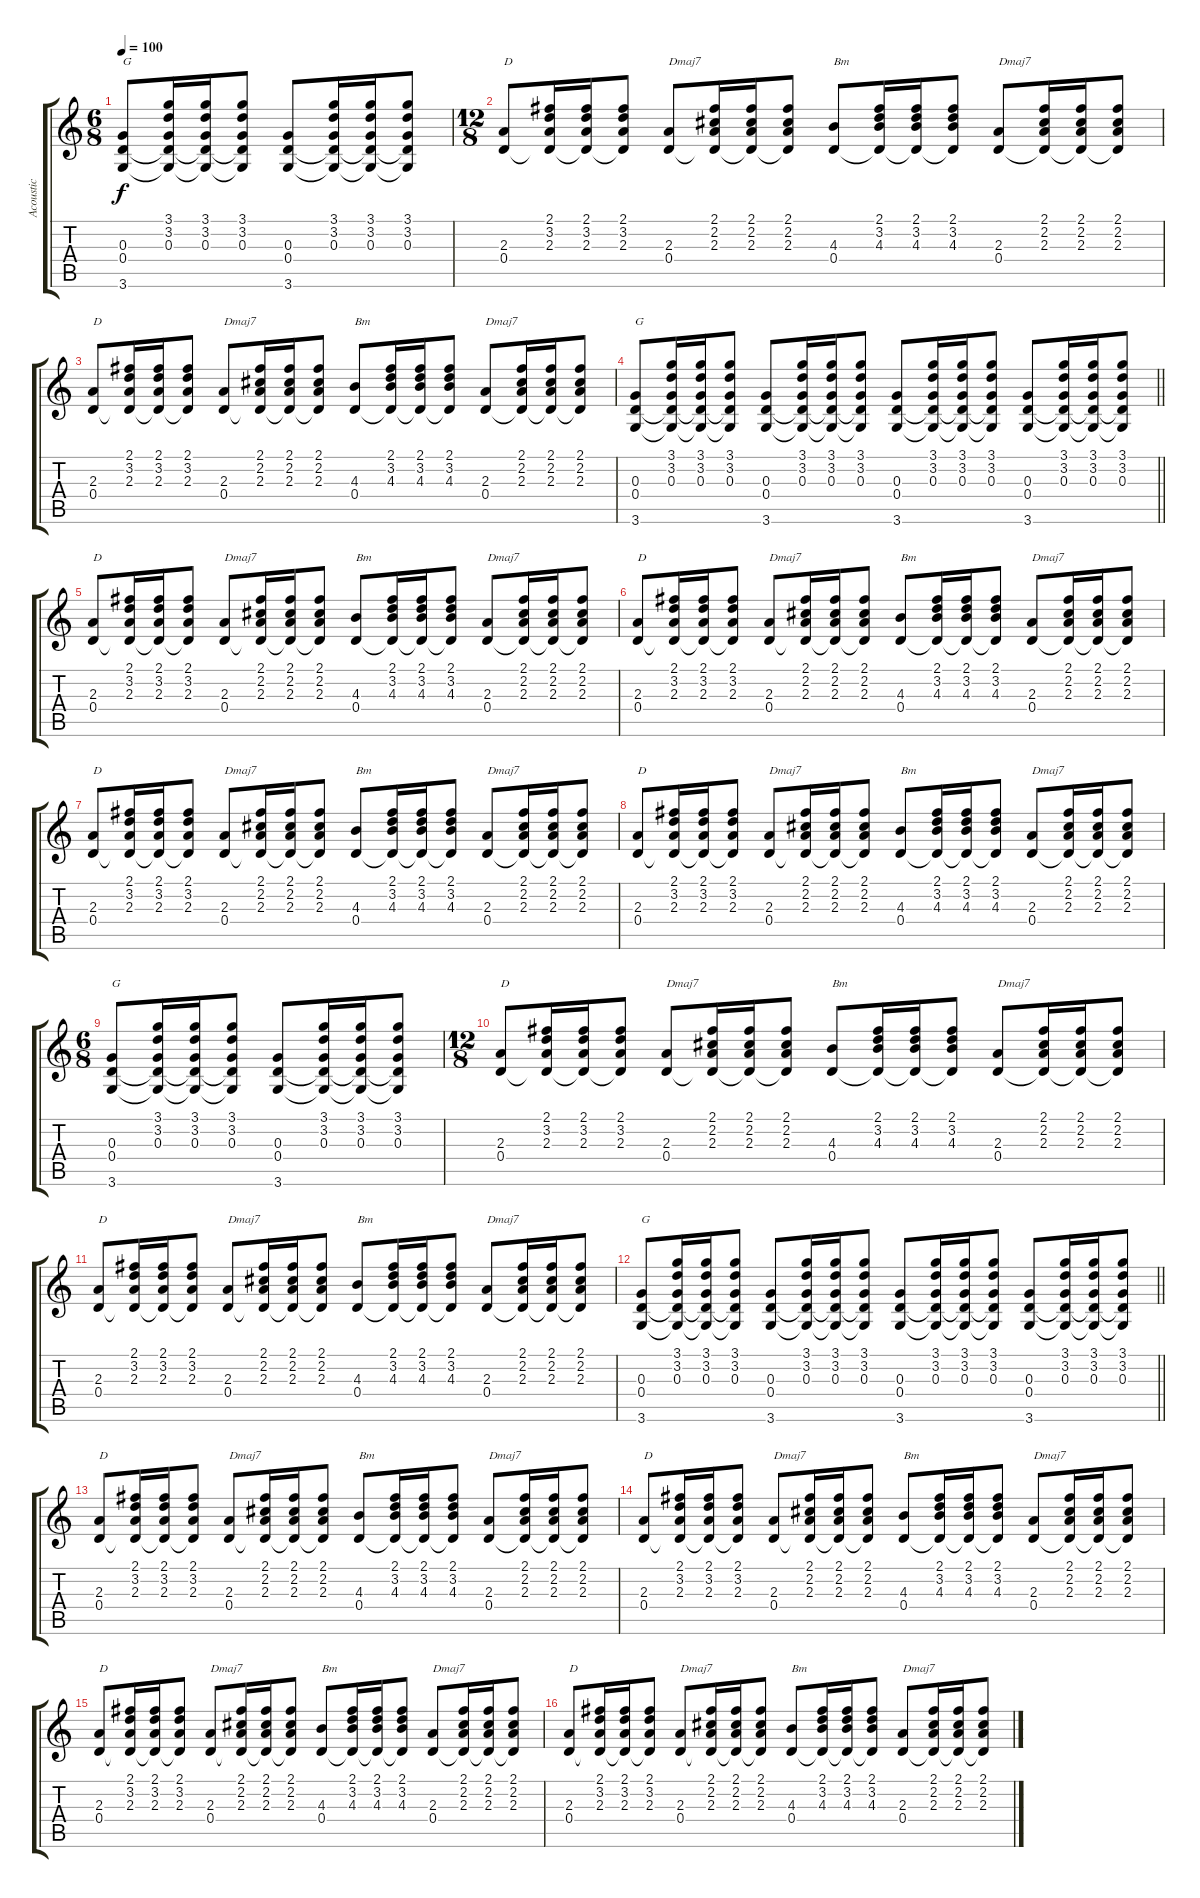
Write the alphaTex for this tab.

\track ("Acoustic" "Acoustic") {instrument acousticguitarsteel}
\staff {score tabs}
\tuning (E4 B3 G3 D3 A2 E2) {hide}
\ts (6 8)
\tempo 100
\clef g2
\ks c
(0.3 0.4 3.6).8{txt "G" dy f} (3.1 3.2 0.3 0.4{t} 3.6{t}).16 (3.1 3.2 0.3 0.4{t} 3.6{t}).16 (3.1 3.2 0.3 0.4{t} 3.6{t}).8 (0.3 0.4 3.6).8 (3.1 3.2 0.3 0.4{t} 3.6{t}).16 (3.1 3.2 0.3 0.4{t} 3.6{t}).16 (3.1 3.2 0.3 0.4{t} 3.6{t}).8 |
\ts (12 8)
(2.3 0.4).8{txt "D"} (2.1 3.2 2.3 0.4{t}).16 (2.1 3.2 2.3 0.4{t}).16 (2.1 3.2 2.3 0.4{t}).8 (2.3 0.4).8{txt "Dmaj7"} (2.1 2.2 2.3 0.4{t}).16 (2.1 2.2 2.3 0.4{t}).16 (2.1 2.2 2.3 0.4{t}).8 (4.3 0.4).8{txt "Bm"} (2.1 3.2 4.3 0.4{t}).16 (2.1 3.2 4.3 0.4{t}).16 (2.1 3.2 4.3 0.4{t}).8 (2.3 0.4).8{txt "Dmaj7"} (2.1 2.2 2.3 0.4{t}).16 (2.1 2.2 2.3 0.4{t}).16 (2.1 2.2 2.3 0.4{t}).8 |
(2.3 0.4).8{txt "D"} (2.1 3.2 2.3 0.4{t}).16 (2.1 3.2 2.3 0.4{t}).16 (2.1 3.2 2.3 0.4{t}).8 (2.3 0.4).8{txt "Dmaj7"} (2.1 2.2 2.3 0.4{t}).16 (2.1 2.2 2.3 0.4{t}).16 (2.1 2.2 2.3 0.4{t}).8 (4.3 0.4).8{txt "Bm"} (2.1 3.2 4.3 0.4{t}).16 (2.1 3.2 4.3 0.4{t}).16 (2.1 3.2 4.3 0.4{t}).8 (2.3 0.4).8{txt "Dmaj7"} (2.1 2.2 2.3 0.4{t}).16 (2.1 2.2 2.3 0.4{t}).16 (2.1 2.2 2.3 0.4{t}).8 |
\barLineRight lightlight
(0.3 0.4 3.6).8{txt "G"} (3.1 3.2 0.3 0.4{t} 3.6{t}).16 (3.1 3.2 0.3 0.4{t} 3.6{t}).16 (3.1 3.2 0.3 0.4{t} 3.6{t}).8 (0.3 0.4 3.6).8 (3.1 3.2 0.3 0.4{t} 3.6{t}).16 (3.1 3.2 0.3 0.4{t} 3.6{t}).16 (3.1 3.2 0.3 0.4{t} 3.6{t}).8 (0.3 0.4 3.6).8 (3.1 3.2 0.3 0.4{t} 3.6{t}).16 (3.1 3.2 0.3 0.4{t} 3.6{t}).16 (3.1 3.2 0.3 0.4{t} 3.6{t}).8 (0.3 0.4 3.6).8 (3.1 3.2 0.3 0.4{t} 3.6{t}).16 (3.1 3.2 0.3 0.4{t} 3.6{t}).16 (3.1 3.2 0.3 0.4{t} 3.6{t}).8 |
(2.3 0.4).8{txt "D"} (2.1 3.2 2.3 0.4{t}).16 (2.1 3.2 2.3 0.4{t}).16 (2.1 3.2 2.3 0.4{t}).8 (2.3 0.4).8{txt "Dmaj7"} (2.1 2.2 2.3 0.4{t}).16 (2.1 2.2 2.3 0.4{t}).16 (2.1 2.2 2.3 0.4{t}).8 (4.3 0.4).8{txt "Bm"} (2.1 3.2 4.3 0.4{t}).16 (2.1 3.2 4.3 0.4{t}).16 (2.1 3.2 4.3 0.4{t}).8 (2.3 0.4).8{txt "Dmaj7"} (2.1 2.2 2.3 0.4{t}).16 (2.1 2.2 2.3 0.4{t}).16 (2.1 2.2 2.3 0.4{t}).8 |
(2.3 0.4).8{txt "D"} (2.1 3.2 2.3 0.4{t}).16 (2.1 3.2 2.3 0.4{t}).16 (2.1 3.2 2.3 0.4{t}).8 (2.3 0.4).8{txt "Dmaj7"} (2.1 2.2 2.3 0.4{t}).16 (2.1 2.2 2.3 0.4{t}).16 (2.1 2.2 2.3 0.4{t}).8 (4.3 0.4).8{txt "Bm"} (2.1 3.2 4.3 0.4{t}).16 (2.1 3.2 4.3 0.4{t}).16 (2.1 3.2 4.3 0.4{t}).8 (2.3 0.4).8{txt "Dmaj7"} (2.1 2.2 2.3 0.4{t}).16 (2.1 2.2 2.3 0.4{t}).16 (2.1 2.2 2.3 0.4{t}).8 |
(2.3 0.4).8{txt "D"} (2.1 3.2 2.3 0.4{t}).16 (2.1 3.2 2.3 0.4{t}).16 (2.1 3.2 2.3 0.4{t}).8 (2.3 0.4).8{txt "Dmaj7"} (2.1 2.2 2.3 0.4{t}).16 (2.1 2.2 2.3 0.4{t}).16 (2.1 2.2 2.3 0.4{t}).8 (4.3 0.4).8{txt "Bm"} (2.1 3.2 4.3 0.4{t}).16 (2.1 3.2 4.3 0.4{t}).16 (2.1 3.2 4.3 0.4{t}).8 (2.3 0.4).8{txt "Dmaj7"} (2.1 2.2 2.3 0.4{t}).16 (2.1 2.2 2.3 0.4{t}).16 (2.1 2.2 2.3 0.4{t}).8 |
(2.3 0.4).8{txt "D"} (2.1 3.2 2.3 0.4{t}).16 (2.1 3.2 2.3 0.4{t}).16 (2.1 3.2 2.3 0.4{t}).8 (2.3 0.4).8{txt "Dmaj7"} (2.1 2.2 2.3 0.4{t}).16 (2.1 2.2 2.3 0.4{t}).16 (2.1 2.2 2.3 0.4{t}).8 (4.3 0.4).8{txt "Bm"} (2.1 3.2 4.3 0.4{t}).16 (2.1 3.2 4.3 0.4{t}).16 (2.1 3.2 4.3 0.4{t}).8 (2.3 0.4).8{txt "Dmaj7"} (2.1 2.2 2.3 0.4{t}).16 (2.1 2.2 2.3 0.4{t}).16 (2.1 2.2 2.3 0.4{t}).8 |
\ts (6 8)
(0.3 0.4 3.6).8{txt "G"} (3.1 3.2 0.3 0.4{t} 3.6{t}).16 (3.1 3.2 0.3 0.4{t} 3.6{t}).16 (3.1 3.2 0.3 0.4{t} 3.6{t}).8 (0.3 0.4 3.6).8 (3.1 3.2 0.3 0.4{t} 3.6{t}).16 (3.1 3.2 0.3 0.4{t} 3.6{t}).16 (3.1 3.2 0.3 0.4{t} 3.6{t}).8 |
\ts (12 8)
(2.3 0.4).8{txt "D"} (2.1 3.2 2.3 0.4{t}).16 (2.1 3.2 2.3 0.4{t}).16 (2.1 3.2 2.3 0.4{t}).8 (2.3 0.4).8{txt "Dmaj7"} (2.1 2.2 2.3 0.4{t}).16 (2.1 2.2 2.3 0.4{t}).16 (2.1 2.2 2.3 0.4{t}).8 (4.3 0.4).8{txt "Bm"} (2.1 3.2 4.3 0.4{t}).16 (2.1 3.2 4.3 0.4{t}).16 (2.1 3.2 4.3 0.4{t}).8 (2.3 0.4).8{txt "Dmaj7"} (2.1 2.2 2.3 0.4{t}).16 (2.1 2.2 2.3 0.4{t}).16 (2.1 2.2 2.3 0.4{t}).8 |
(2.3 0.4).8{txt "D"} (2.1 3.2 2.3 0.4{t}).16 (2.1 3.2 2.3 0.4{t}).16 (2.1 3.2 2.3 0.4{t}).8 (2.3 0.4).8{txt "Dmaj7"} (2.1 2.2 2.3 0.4{t}).16 (2.1 2.2 2.3 0.4{t}).16 (2.1 2.2 2.3 0.4{t}).8 (4.3 0.4).8{txt "Bm"} (2.1 3.2 4.3 0.4{t}).16 (2.1 3.2 4.3 0.4{t}).16 (2.1 3.2 4.3 0.4{t}).8 (2.3 0.4).8{txt "Dmaj7"} (2.1 2.2 2.3 0.4{t}).16 (2.1 2.2 2.3 0.4{t}).16 (2.1 2.2 2.3 0.4{t}).8 |
\barLineRight lightlight
(0.3 0.4 3.6).8{txt "G"} (3.1 3.2 0.3 0.4{t} 3.6{t}).16 (3.1 3.2 0.3 0.4{t} 3.6{t}).16 (3.1 3.2 0.3 0.4{t} 3.6{t}).8 (0.3 0.4 3.6).8 (3.1 3.2 0.3 0.4{t} 3.6{t}).16 (3.1 3.2 0.3 0.4{t} 3.6{t}).16 (3.1 3.2 0.3 0.4{t} 3.6{t}).8 (0.3 0.4 3.6).8 (3.1 3.2 0.3 0.4{t} 3.6{t}).16 (3.1 3.2 0.3 0.4{t} 3.6{t}).16 (3.1 3.2 0.3 0.4{t} 3.6{t}).8 (0.3 0.4 3.6).8 (3.1 3.2 0.3 0.4{t} 3.6{t}).16 (3.1 3.2 0.3 0.4{t} 3.6{t}).16 (3.1 3.2 0.3 0.4{t} 3.6{t}).8 |
(2.3 0.4).8{txt "D"} (2.1 3.2 2.3 0.4{t}).16 (2.1 3.2 2.3 0.4{t}).16 (2.1 3.2 2.3 0.4{t}).8 (2.3 0.4).8{txt "Dmaj7"} (2.1 2.2 2.3 0.4{t}).16 (2.1 2.2 2.3 0.4{t}).16 (2.1 2.2 2.3 0.4{t}).8 (4.3 0.4).8{txt "Bm"} (2.1 3.2 4.3 0.4{t}).16 (2.1 3.2 4.3 0.4{t}).16 (2.1 3.2 4.3 0.4{t}).8 (2.3 0.4).8{txt "Dmaj7"} (2.1 2.2 2.3 0.4{t}).16 (2.1 2.2 2.3 0.4{t}).16 (2.1 2.2 2.3 0.4{t}).8 |
(2.3 0.4).8{txt "D"} (2.1 3.2 2.3 0.4{t}).16 (2.1 3.2 2.3 0.4{t}).16 (2.1 3.2 2.3 0.4{t}).8 (2.3 0.4).8{txt "Dmaj7"} (2.1 2.2 2.3 0.4{t}).16 (2.1 2.2 2.3 0.4{t}).16 (2.1 2.2 2.3 0.4{t}).8 (4.3 0.4).8{txt "Bm"} (2.1 3.2 4.3 0.4{t}).16 (2.1 3.2 4.3 0.4{t}).16 (2.1 3.2 4.3 0.4{t}).8 (2.3 0.4).8{txt "Dmaj7"} (2.1 2.2 2.3 0.4{t}).16 (2.1 2.2 2.3 0.4{t}).16 (2.1 2.2 2.3 0.4{t}).8 |
(2.3 0.4).8{txt "D"} (2.1 3.2 2.3 0.4{t}).16 (2.1 3.2 2.3 0.4{t}).16 (2.1 3.2 2.3 0.4{t}).8 (2.3 0.4).8{txt "Dmaj7"} (2.1 2.2 2.3 0.4{t}).16 (2.1 2.2 2.3 0.4{t}).16 (2.1 2.2 2.3 0.4{t}).8 (4.3 0.4).8{txt "Bm"} (2.1 3.2 4.3 0.4{t}).16 (2.1 3.2 4.3 0.4{t}).16 (2.1 3.2 4.3 0.4{t}).8 (2.3 0.4).8{txt "Dmaj7"} (2.1 2.2 2.3 0.4{t}).16 (2.1 2.2 2.3 0.4{t}).16 (2.1 2.2 2.3 0.4{t}).8 |
(2.3 0.4).8{txt "D"} (2.1 3.2 2.3 0.4{t}).16 (2.1 3.2 2.3 0.4{t}).16 (2.1 3.2 2.3 0.4{t}).8 (2.3 0.4).8{txt "Dmaj7"} (2.1 2.2 2.3 0.4{t}).16 (2.1 2.2 2.3 0.4{t}).16 (2.1 2.2 2.3 0.4{t}).8 (4.3 0.4).8{txt "Bm"} (2.1 3.2 4.3 0.4{t}).16 (2.1 3.2 4.3 0.4{t}).16 (2.1 3.2 4.3 0.4{t}).8 (2.3 0.4).8{txt "Dmaj7"} (2.1 2.2 2.3 0.4{t}).16 (2.1 2.2 2.3 0.4{t}).16 (2.1 2.2 2.3 0.4{t}).8
